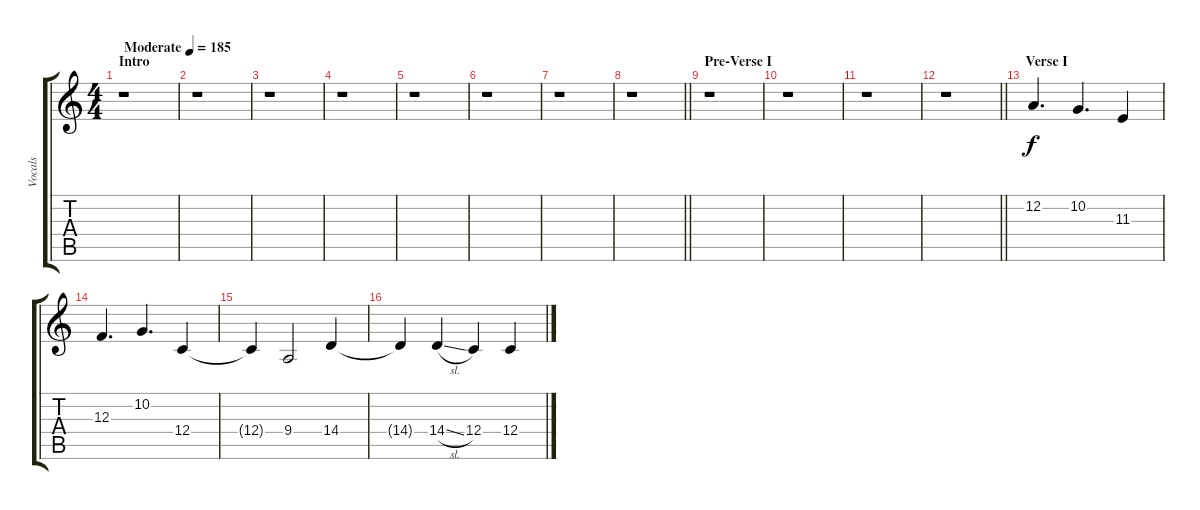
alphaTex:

\track ("Vocals" "Vocals") {instrument piccolo}
\staff {score tabs}
\tuning (D4 A3 F3 C3 G2 D2) {hide}
\ts (4 4)
\section ("" "Intro")
\tempo (185 "Moderate")
\clef g2
\ks c
r.1{dy f instrument piccolo} |
r.1 |
r.1 |
r.1 |
r.1 |
r.1 |
r.1 |
\barLineRight lightlight
r.1 |
\section ("" "Pre-Verse I")
r.1 |
r.1 |
r.1 |
\barLineRight lightlight
r.1 |
\section ("" "Verse I")
12.2.4{d lyrics (0 "") lyrics (1 "") lyrics (2 "") lyrics (3 "") lyrics (4 "")} 10.2.4{d} 11.3.4 |
12.3.4{d} 10.2.4{d} 12.4.4 |
12.4{t}.4 9.4.2 14.4.4 |
14.4{t}.4 14.4{sl}.4 12.4.4 12.4.4
